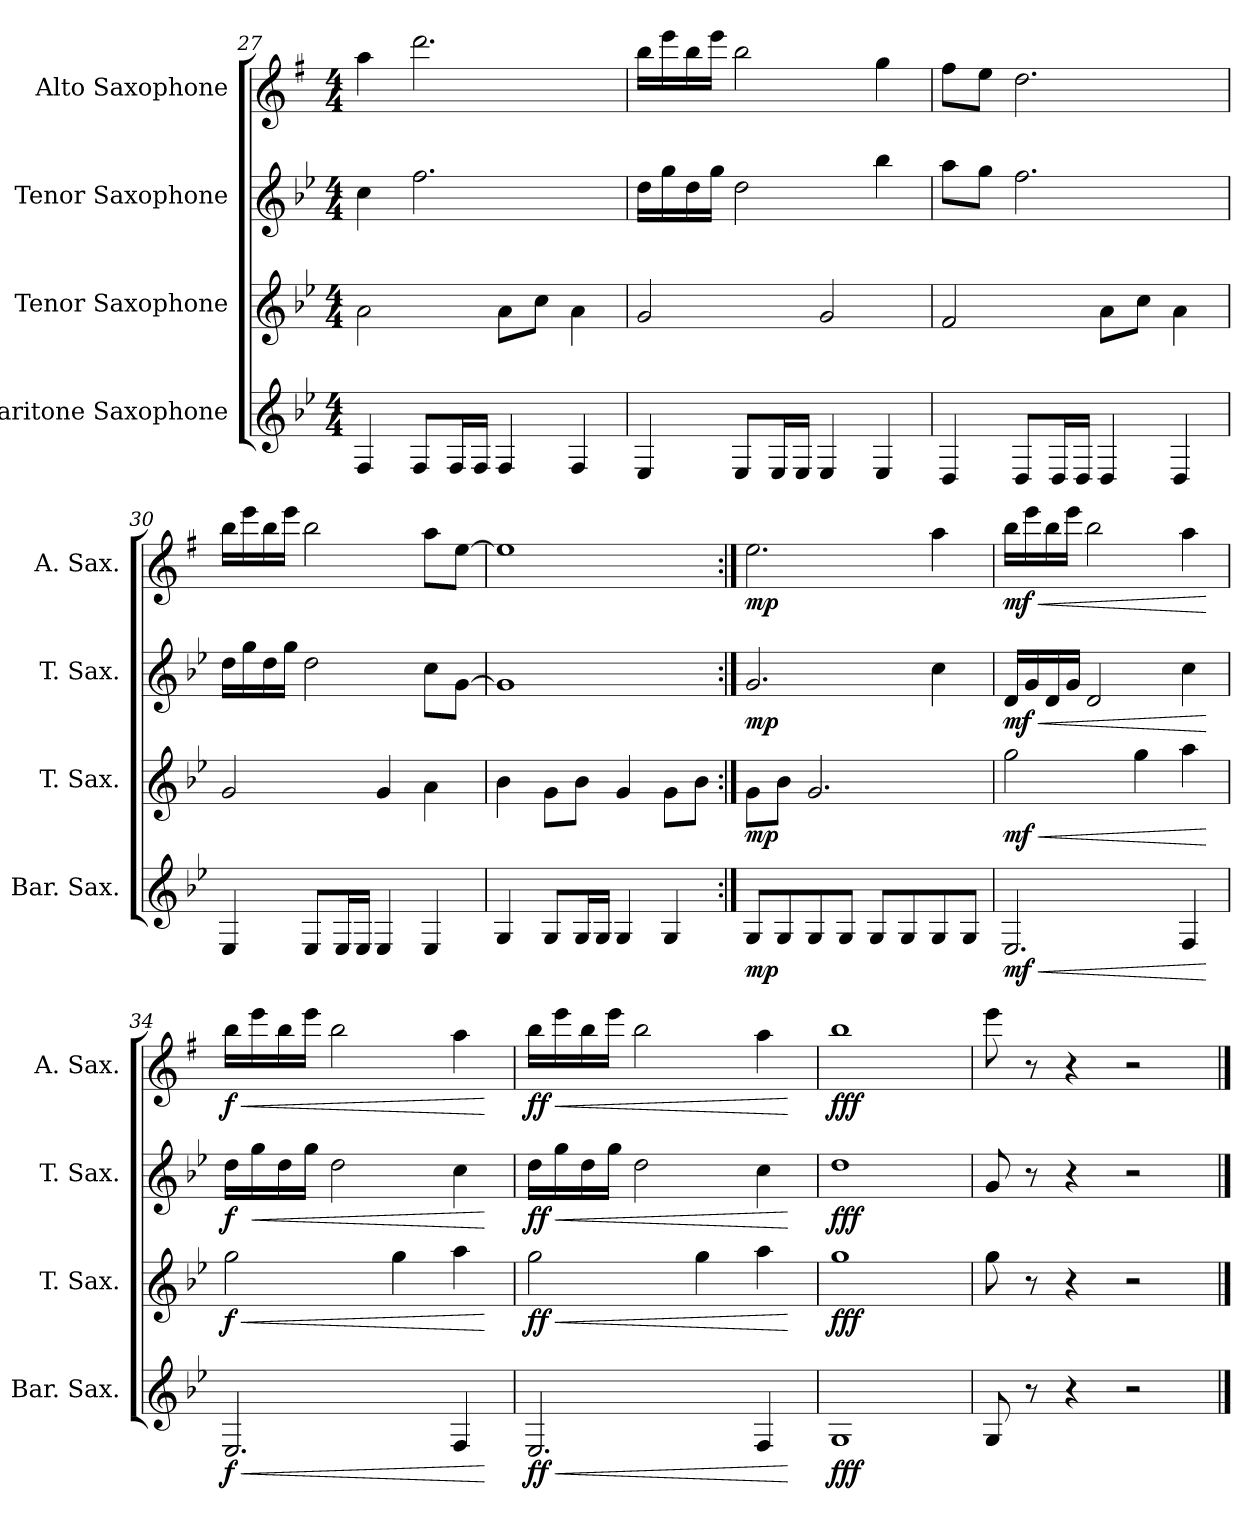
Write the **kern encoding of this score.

**kern	**dynam	**kern	**dynam	**kern	**dynam	**kern	**dynam
*part4	*part4	*part3	*part3	*part2	*part2	*part1	*part1
*staff4	*staff4	*staff3	*staff3	*staff2	*staff2	*staff1	*staff1
*I"Baritone Saxophone	*	*I"Tenor Saxophone	*	*I"Tenor Saxophone	*	*I"Alto Saxophone	*
*I'Bar. Sax.	*	*I'T. Sax.	*	*I'T. Sax.	*	*I'A. Sax.	*
*clefG2	*	*clefG2	*	*clefG2	*	*clefG2	*
*ITrd12c21	*	*ITrd8c14	*	*ITrd8c14	*	*ITrd5c9	*
*k[b-e-]	*	*k[b-e-]	*	*k[b-e-]	*	*k[b-e-]	*
*M4/4	*	*M4/4	*	*M4/4	*	*M4/4	*
=27	=27	=27	=27	=27	=27	=27	=27
4FF/	.	2A\	.	4c\	.	4cc\	.
8FF/L	.	.	.	2.f\	.	2.ff\	.
16FF/L	.	.	.	.	.	.	.
16FF/JJ	.	.	.	.	.	.	.
4FF/	.	8A\L	.	.	.	.	.
.	.	8c\J	.	.	.	.	.
4FF/	.	4A\	.	.	.	.	.
=28	=28	=28	=28	=28	=28	=28	=28
4EE-/	.	2G/	.	16d\LL	.	16dd\LL	.
.	.	.	.	16g\	.	16gg\	.
.	.	.	.	16d\	.	16dd\	.
.	.	.	.	16g\JJ	.	16gg\JJ	.
8EE-/L	.	.	.	2d\	.	2dd\	.
16EE-/L	.	.	.	.	.	.	.
16EE-/JJ	.	.	.	.	.	.	.
4EE-/	.	2G/	.	.	.	.	.
4EE-/	.	.	.	4b-\	.	4b-\	.
=29	=29	=29	=29	=29	=29	=29	=29
4DD/	.	2F/	.	8a\L	.	8a\L	.
.	.	.	.	8g\J	.	8g\J	.
8DD/L	.	.	.	2.f\	.	2.f\	.
16DD/L	.	.	.	.	.	.	.
16DD/JJ	.	.	.	.	.	.	.
4DD/	.	8A\L	.	.	.	.	.
.	.	8c\J	.	.	.	.	.
4DD/	.	4A\	.	.	.	.	.
!!LO:PB:g=z
=30	=30	=30	=30	=30	=30	=30	=30
4EE-/	.	2G/	.	16d\LL	.	16dd\LL	.
.	.	.	.	16g\	.	16gg\	.
.	.	.	.	16d\	.	16dd\	.
.	.	.	.	16g\JJ	.	16gg\JJ	.
8EE-/L	.	.	.	2d\	.	2dd\	.
16EE-/L	.	.	.	.	.	.	.
16EE-/JJ	.	.	.	.	.	.	.
4EE-/	.	4G/	.	.	.	.	.
4EE-/	.	4A\	.	8c\L	.	8cc\L	.
.	.	.	.	[8G\J	.	[8g\J	.
=31	=31	=31	=31	=31	=31	=31	=31
4GG/	.	4B-\	.	1G]	.	1g]	.
8GG/L	.	8G\L	.	.	.	.	.
16GG/L	.	8B-\J	.	.	.	.	.
16GG/JJ	.	.	.	.	.	.	.
4GG/	.	4G/	.	.	.	.	.
4GG/	.	8G\L	.	.	.	.	.
.	.	8B-\J	.	.	.	.	.
=32:|!	=32:|!	=32:|!	=32:|!	=32:|!	=32:|!	=32:|!	=32:|!
!	!LO:DY:b	!	!LO:DY:b	!	!LO:DY:b	!	!LO:DY:b
8GG/L	mp	8G\L	mp	2.G/	mp	2.g\	mp
8GG/	.	8B-\J	.	.	.	.	.
8GG/	.	2.G/	.	.	.	.	.
8GG/J	.	.	.	.	.	.	.
8GG/L	.	.	.	.	.	.	.
8GG/	.	.	.	.	.	.	.
8GG/	.	.	.	4c\	.	4cc\	.
8GG/J	.	.	.	.	.	.	.
=33	=33	=33	=33	=33	=33	=33	=33
!	!LO:HP:b	!	!LO:HP:b	!	!LO:HP:b	!	!LO:HP:b
!	!LO:DY:n=1:b	!	!LO:DY:n=1:b	!	!LO:DY:n=1:b	!	!LO:DY:n=1:b
2.EE-/	< mf	2g\	< mf	16D/LL	< mf	16dd\LL	< mf
.	.	.	.	16G/	.	16gg\	.
.	.	.	.	16D/	.	16dd\	.
.	.	.	.	16G/JJ	.	16gg\JJ	.
.	.	.	.	2D/	.	2dd\	.
.	.	4g\	.	.	.	.	.
4FF/	.	4a\	.	4c\	.	4cc\	.
.	[	.	[	.	[	.	[
!!LO:LB:g=z
=34	=34	=34	=34	=34	=34	=34	=34
!	!LO:HP:b	!	!LO:HP:b	!	!	!	!LO:HP:b
!	!LO:DY:n=1:b	!	!LO:DY:n=1:b	!	!LO:DY:b	!	!LO:DY:n=1:b
2.EE-/	< f	2g\	< f	16d\LL	f	16dd\LL	< f
!	!	!	!	!	!LO:HP:b	!	!
.	.	.	.	16g\	<	16gg\	.
.	.	.	.	16d\	.	16dd\	.
.	.	.	.	16g\JJ	.	16gg\JJ	.
.	.	.	.	2d\	.	2dd\	.
.	.	4g\	.	.	.	.	.
4FF/	.	4a\	.	4c\	.	4cc\	.
.	[	.	[	.	[	.	[
=35	=35	=35	=35	=35	=35	=35	=35
!	!LO:HP:b	!	!LO:HP:b	!	!LO:HP:b	!	!LO:HP:b
!	!LO:DY:n=1:b	!	!LO:DY:n=1:b	!	!LO:DY:n=1:b	!	!LO:DY:n=1:b
2.EE-/	< ff	2g\	< ff	16d\LL	< ff	16dd\LL	< ff
.	.	.	.	16g\	.	16gg\	.
.	.	.	.	16d\	.	16dd\	.
.	.	.	.	16g\JJ	.	16gg\JJ	.
.	.	.	.	2d\	.	2dd\	.
.	.	4g\	.	.	.	.	.
4FF/	.	4a\	.	4c\	.	4cc\	.
.	[	.	[	.	[	.	[
=36	=36	=36	=36	=36	=36	=36	=36
!	!LO:DY:b	!	!LO:DY:b	!	!LO:DY:b	!	!LO:DY:b
1GG	fff	1g	fff	1d	fff	1dd	fff
=37	=37	=37	=37	=37	=37	=37	=37
8GG/	.	8g\	.	8G/	.	8gg\	.
8r	.	8r	.	8r	.	8r	.
4r	.	4r	.	4r	.	4r	.
2r	.	2r	.	2r	.	2r	.
==	==	==	==	==	==	==	==
*-	*-	*-	*-	*-	*-	*-	*-
